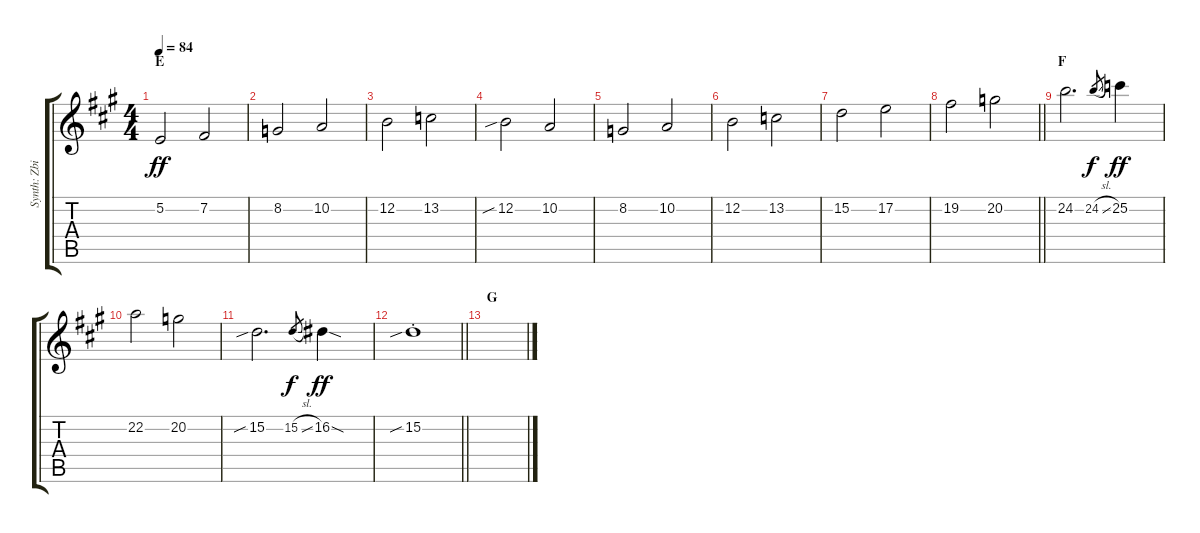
\track ("Synth: Zbigniew Preisner" "Synth: Zbi") {instrument tremolostrings}
\staff {score tabs}
\tuning (E4 B3 G3 D3 A2 E2) {hide}
\ts (4 4)
\section ("" "E")
\tempo 84
\clef g2
\ks a
5.2.2{dy ff} 7.2.2 |
8.2.2{volume 14} 10.2.2 |
12.2.2 13.2.2 |
12.2{sib}.2 10.2.2 |
8.2.2 10.2.2 |
12.2.2 13.2.2 |
15.2.2 17.2.2 |
\barLineRight lightlight
19.2.2 20.2.2 |
\section ("" "F")
24.2.2{d} 24.2{sl}.8{gr dy f} 25.2.4{dy ff} |
22.2.2 20.2.2 |
15.2{sib}.2{d} 15.2{sl}.8{gr dy f} 16.2{sod}.4{dy ff} |
\barLineRight lightlight
15.2{sib st}.1 |
\section ("" "G")
